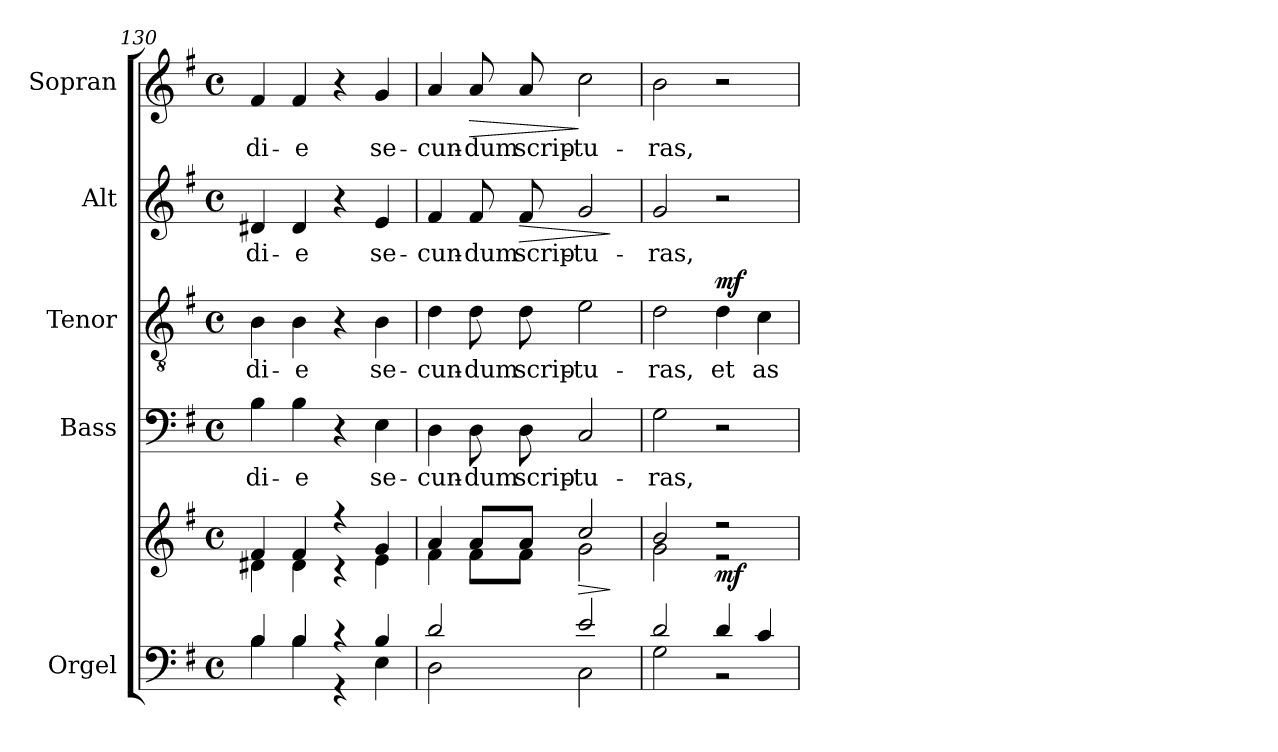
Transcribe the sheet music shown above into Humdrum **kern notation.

**kern	**kern	**dynam	**kern	**text	**kern	**text	**dynam	**kern	**text	**dynam	**kern	**text	**dynam
*part5	*part5	*part5	*part4	*part4	*part3	*part3	*part3	*part2	*part2	*part2	*part1	*part1	*part1
*staff6	*staff5	*staff5/6	*staff4	*staff4	*staff3	*staff3	*staff3	*staff2	*staff2	*staff2	*staff1	*staff1	*staff1
*I"Orgel	*	*	*I"Bass	*	*I"Tenor	*	*	*I"Alt	*	*	*I"Sopran	*	*
*I'Org.	*	*	*I'B.	*	*I'T.	*	*	*I'A.	*	*	*I'S.	*	*
*clefF4	*clefG2	*	*clefF4	*	*clefGv2	*	*	*clefG2	*	*	*clefG2	*	*
*k[f#]	*k[f#]	*	*k[f#]	*	*k[f#]	*	*	*k[f#]	*	*	*k[f#]	*	*
*G:	*G:	*	*G:	*	*G:	*	*	*G:	*	*	*G:	*	*
*M4/4	*M4/4	*	*M4/4	*	*M4/4	*	*	*M4/4	*	*	*M4/4	*	*
*met(c)	*met(c)	*	*met(c)	*	*met(c)	*	*	*met(c)	*	*	*met(c)	*	*
=130	=130	=130	=130	=130	=130	=130	=130	=130	=130	=130	=130	=130	=130
*^	*^	*	*	*	*	*	*	*	*	*	*	*	*
!	!	!	!	!	!	!LO:LY:b	!	!LO:LY:b	!	!	!LO:LY:b	!	!	!LO:LY:b	!
4B/	4B\	4f#/	4d#X\	.	4B\	di-	4B\	di-	.	4d#X/	di-	.	4f#/	di-	.
!	!	!	!	!	!	!LO:LY:b	!	!LO:LY:b	!	!	!LO:LY:b	!	!	!LO:LY:b	!
4B/	4B\	4f#/	4d#\	.	4B\	-e	4B\	-e	.	4d#/	-e	.	4f#/	-e	.
4r	4r	4r	4r	.	4r	.	4r	.	.	4r	.	.	4r	.	.
!	!	!	!	!	!	!LO:LY:b	!	!LO:LY:b	!	!	!LO:LY:b	!	!	!LO:LY:b	!
4B/	4E\	4g/	4e\	.	4E\	se-	4B\	se-	.	4e/	se-	.	4g/	se-	.
=131	=131	=131	=131	=131	=131	=131	=131	=131	=131	=131	=131	=131	=131	=131	=131
!	!	!	!	!	!	!LO:LY:b	!	!LO:LY:b	!	!	!LO:LY:b	!	!	!LO:LY:b	!
2d/	2D\	4a/	4f#\	.	4D\	-cun-	4d\	-cun-	.	4f#/	-cun-	.	4a/	-cun-	.
!	!	!	!	!	!	!LO:LY:b	!	!LO:LY:b	!	!	!LO:LY:b	!	!	!LO:LY:b	!LO:HP:b
.	.	8a/L	8f#\L	.	8D\	-dum	8d\	-dum	.	8f#/	-dum	.	8a/	-dum	>
!	!	!	!	!	!	!LO:LY:b	!	!LO:LY:b	!	!	!LO:LY:b	!LO:HP:b	!	!LO:LY:b	!
.	.	8a/J	8f#\J	.	8D\	scrip-	8d\	scrip-	.	8f#/	scrip-	>	8a/	scrip-	.
!	!	!	!	!LO:HP:b	!	!LO:LY:b	!	!LO:LY:b	!	!	!LO:LY:b	!	!	!LO:LY:b	!
2e/	2C\	2cc/	2g\	>	2C/	-tu-	2e\	-tu-	.	2g/	-tu-	.	2cc\	-tu-	]
*v	*v	*	*	*	*	*	*	*	*	*	*	*	*	*	*
*	*v	*v	*	*	*	*	*	*	*	*	*	*	*	*
.	.	]	.	.	.	.	.	.	.	]	.	.	.
=132	=132	=132	=132	=132	=132	=132	=132	=132	=132	=132	=132	=132	=132
*^	*^	*	*	*	*	*	*	*	*	*	*	*	*
!	!	!	!	!	!	!LO:LY:b	!	!LO:LY:b	!	!	!LO:LY:b	!	!	!LO:LY:b	!
2d/	2G\	2b/	2g\	.	2G\	-ras,	2d\	-ras,	.	2g/	-ras,	.	2b\	-ras,	.
!	!	!	!	!LO:DY:b	!	!	!	!LO:LY:b	!LO:DY:a	!	!	!	!	!	!
4d/	2r	2r	2r	mf	2r	.	4d\	et	mf	2r	.	.	2r	.	.
!	!	!	!	!	!	!	!	!LO:LY:b	!	!	!	!	!	!	!
4c/	.	.	.	.	.	.	4c\	as-	.	.	.	.	.	.	.
*v	*v	*	*	*	*	*	*	*	*	*	*	*	*	*	*
*	*v	*v	*	*	*	*	*	*	*	*	*	*	*	*
=	=	=	=	=	=	=	=	=	=	=	=	=	=
*-	*-	*-	*-	*-	*-	*-	*-	*-	*-	*-	*-	*-	*-
